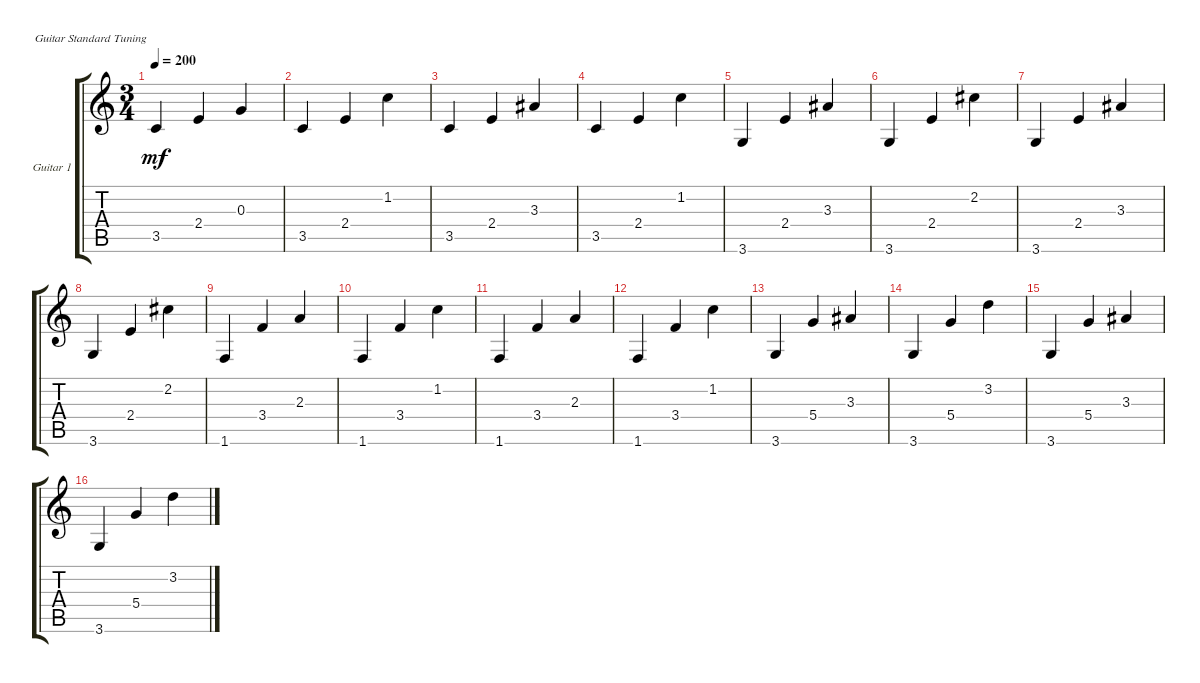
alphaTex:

\bracketExtendMode groupsimilarinstruments
\firstSystemTrackNameOrientation horizontal
\otherSystemsTrackNameOrientation horizontal
\track ("Acoustic Guitar 1" "Guitar 1") {instrument acousticguitarsteel}
\staff {score tabs}
\tuning (E4 B3 G3 D3 A2 E2)
\ts (3 4)
\tempo 200
\clef g2
\scale
0.333333
\ks c
3.5.4{dy mf} 2.4.4 0.3.4 |
\scale
0.333333 3.5.4 2.4.4 1.2.4 |
\scale
0.333333 3.5.4 2.4.4 3.3.4 |
\scale
0.333333 3.5.4 2.4.4 1.2.4 |
\scale
0.333333 3.6.4 2.4.4 3.3.4 |
\scale
0.333333 3.6.4 2.4.4 2.2.4 |
\scale
0.333333 3.6.4 2.4.4 3.3.4 |
\scale
0.333333 3.6.4 2.4.4 2.2.4 |
\scale
0.333333 1.6.4 3.4.4 2.3.4 |
\scale
0.333333 1.6.4 3.4.4 1.2.4 |
\scale
0.333333 1.6.4 3.4.4 2.3.4 |
\scale
0.333333 1.6.4 3.4.4 1.2.4 |
\scale
0.333333 3.6.4 5.4.4 3.3.4 |
\scale
0.333333 3.6.4 5.4.4 3.2.4 |
\scale
0.333333 3.6.4 5.4.4 3.3.4 |
\scale
0.333333 3.6.4 5.4.4 3.2.4
